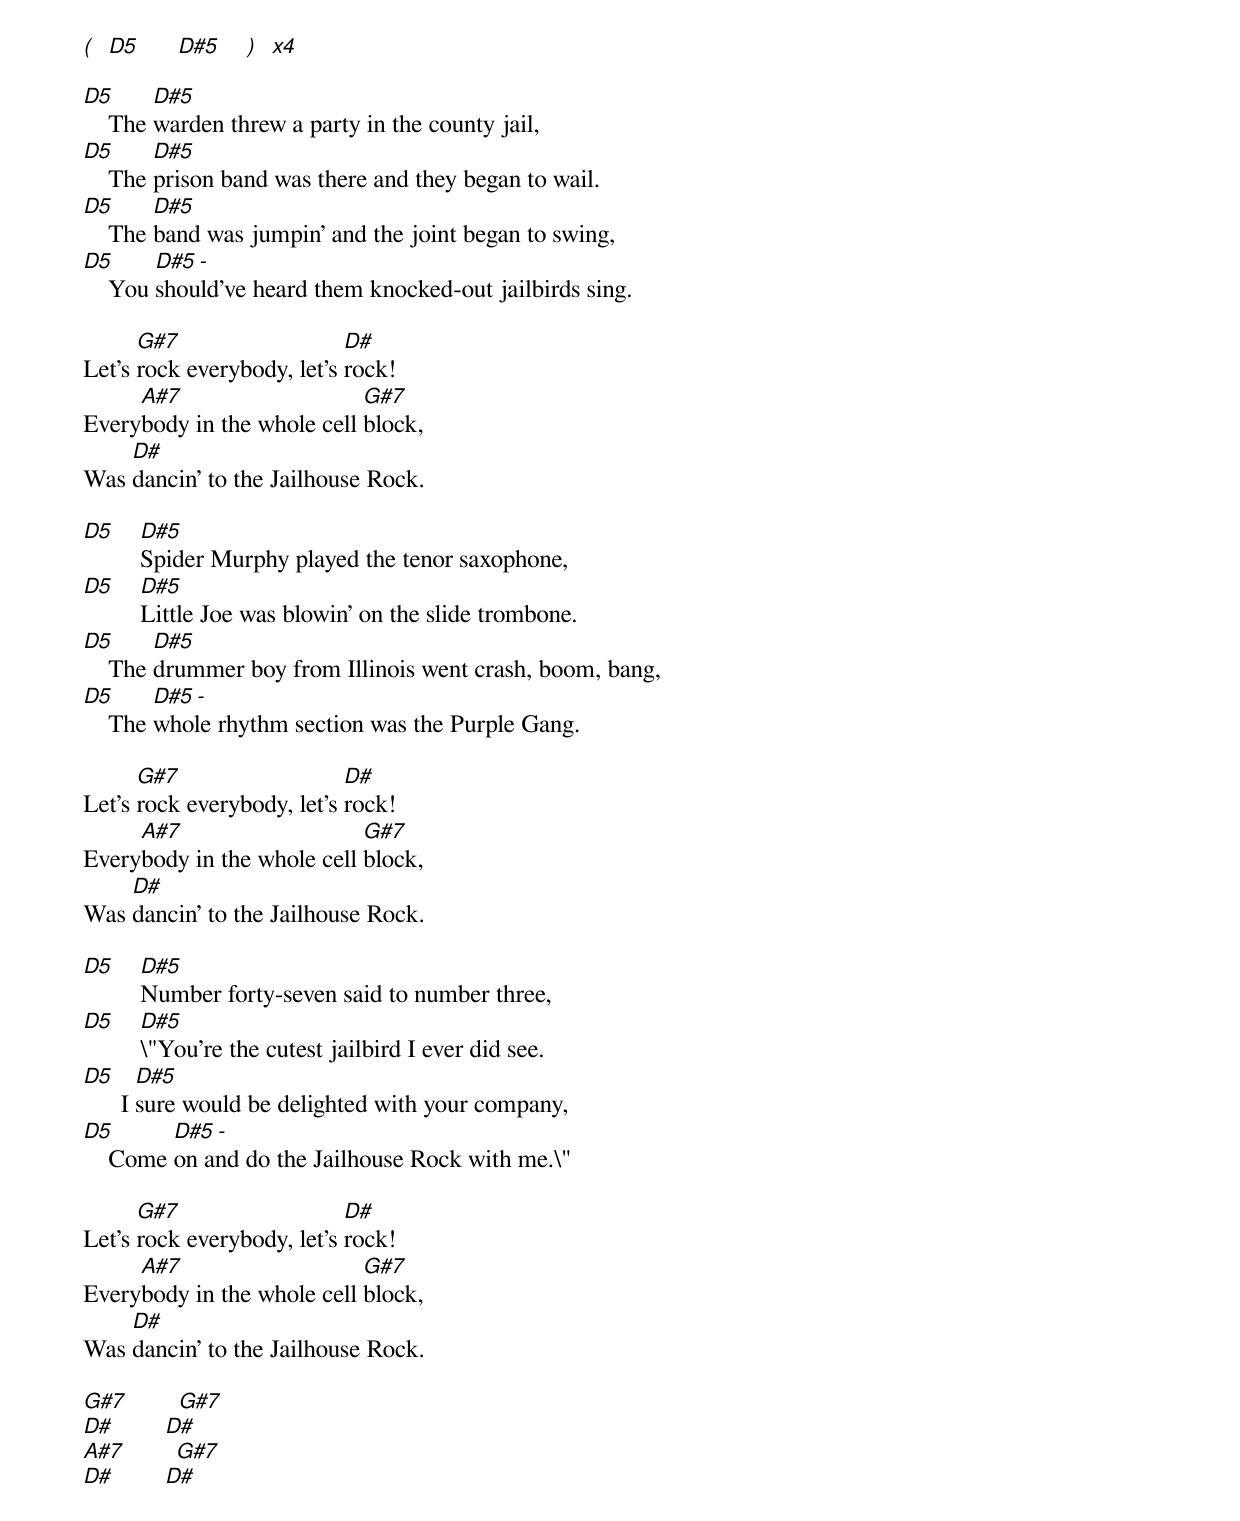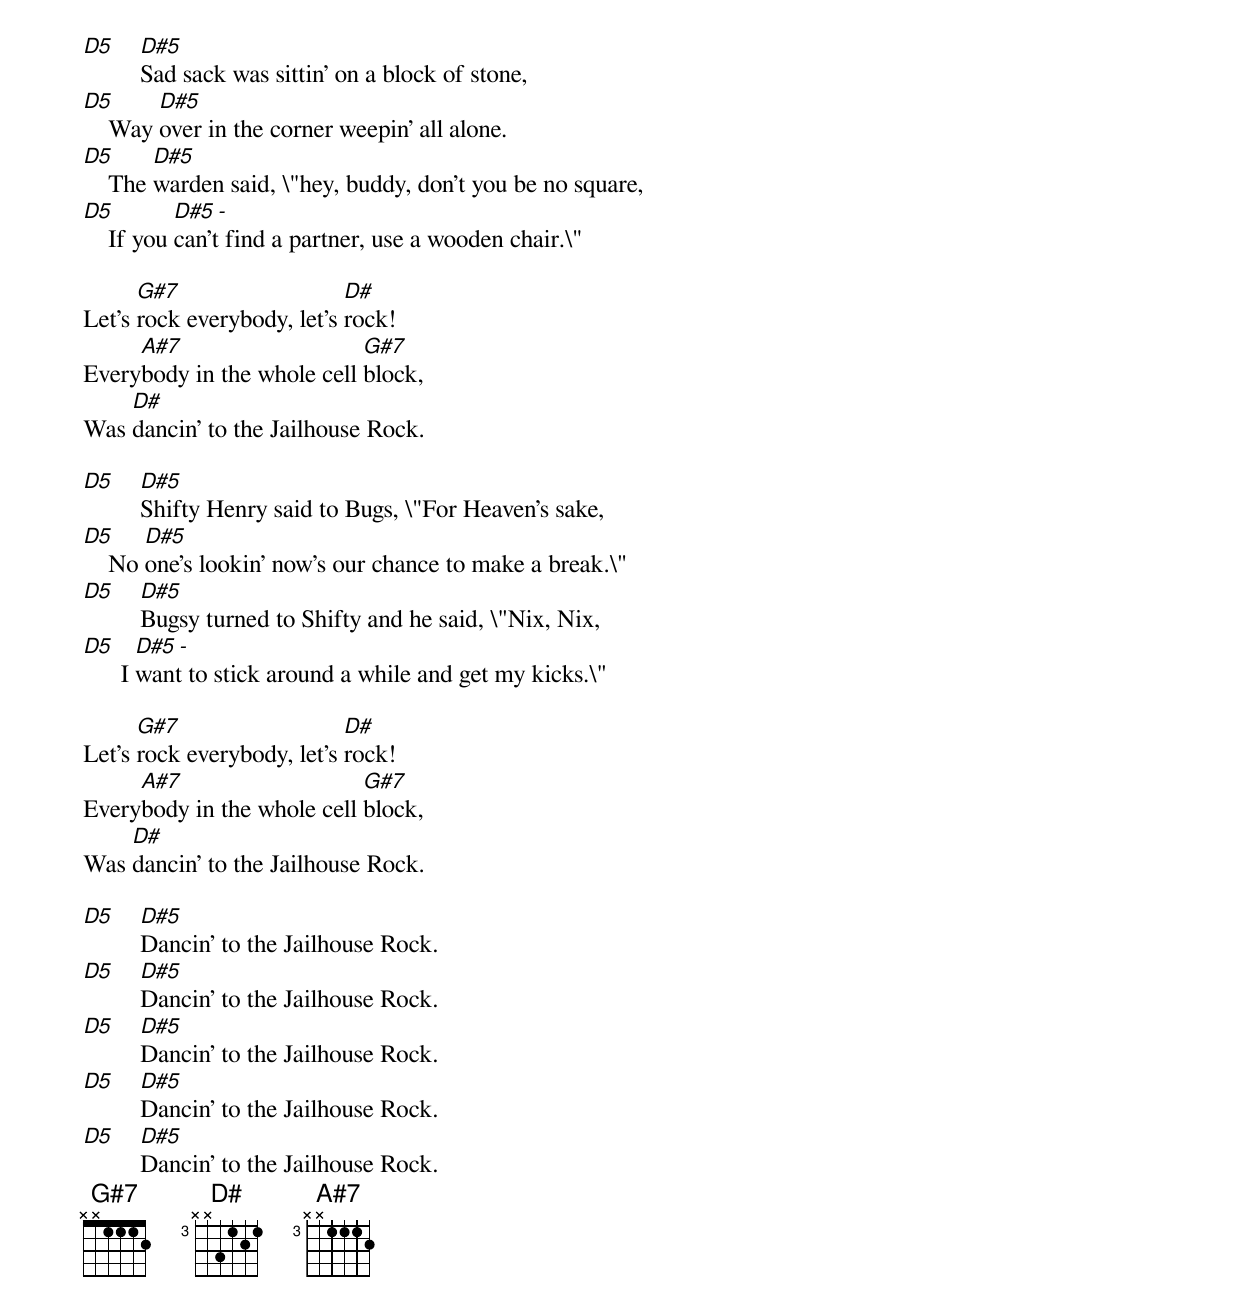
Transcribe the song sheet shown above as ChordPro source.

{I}
[(]  [D5]      [D#5]    [)]  [x4]

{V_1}
[D5]    The [D#5]warden threw a party in the county jail,
[D5]    The [D#5]prison band was there and they began to wail.
[D5]    The [D#5]band was jumpin' and the joint began to swing,
[D5]    You [D#5 -]should've heard them knocked-out jailbirds sing.

{C}
Let's [G#7]rock everybody, let's [D#]rock!
Every[A#7]body in the whole cell [G#7]block,
Was [D#]dancin' to the Jailhouse Rock.

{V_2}
[D5]    [D#5]Spider Murphy played the tenor saxophone,
[D5]    [D#5]Little Joe was blowin' on the slide trombone.
[D5]    The [D#5]drummer boy from Illinois went crash, boom, bang,
[D5]    The [D#5 -]whole rhythm section was the Purple Gang.

{C}
Let's [G#7]rock everybody, let's [D#]rock!
Every[A#7]body in the whole cell [G#7]block,
Was [D#]dancin' to the Jailhouse Rock.

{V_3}
[D5]    [D#5]Number forty-seven said to number three,
[D5]    [D#5]\"You're the cutest jailbird I ever did see.
[D5]      I [D#5]sure would be delighted with your company,
[D5]    Come [D#5 -]on and do the Jailhouse Rock with me.\"

{C}
Let's [G#7]rock everybody, let's [D#]rock!
Every[A#7]body in the whole cell [G#7]block,
Was [D#]dancin' to the Jailhouse Rock.

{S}
[G#7]        [G#7]
[D#]        [D#]
[A#7]        [G#7]
[D#]        [D#]

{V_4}
[D5]    [D#5]Sad sack was sittin' on a block of stone,
[D5]    Way [D#5]over in the corner weepin' all alone.
[D5]    The [D#5]warden said, \"hey, buddy, don't you be no square,
[D5]    If you [D#5 -]can't find a partner, use a wooden chair.\"

{C}
Let's [G#7]rock everybody, let's [D#]rock!
Every[A#7]body in the whole cell [G#7]block,
Was [D#]dancin' to the Jailhouse Rock.

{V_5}
[D5]    [D#5]Shifty Henry said to Bugs, \"For Heaven's sake,
[D5]    No [D#5]one's lookin' now's our chance to make a break.\"
[D5]    [D#5]Bugsy turned to Shifty and he said, \"Nix, Nix,
[D5]      I [D#5 -]want to stick around a while and get my kicks.\"

{C}
Let's [G#7]rock everybody, let's [D#]rock!
Every[A#7]body in the whole cell [G#7]block,
Was [D#]dancin' to the Jailhouse Rock.

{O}
[D5]    [D#5]Dancin' to the Jailhouse Rock.
[D5]    [D#5]Dancin' to the Jailhouse Rock.
[D5]    [D#5]Dancin' to the Jailhouse Rock.
[D5]    [D#5]Dancin' to the Jailhouse Rock.
[D5]    [D#5]Dancin' to the Jailhouse Rock.
